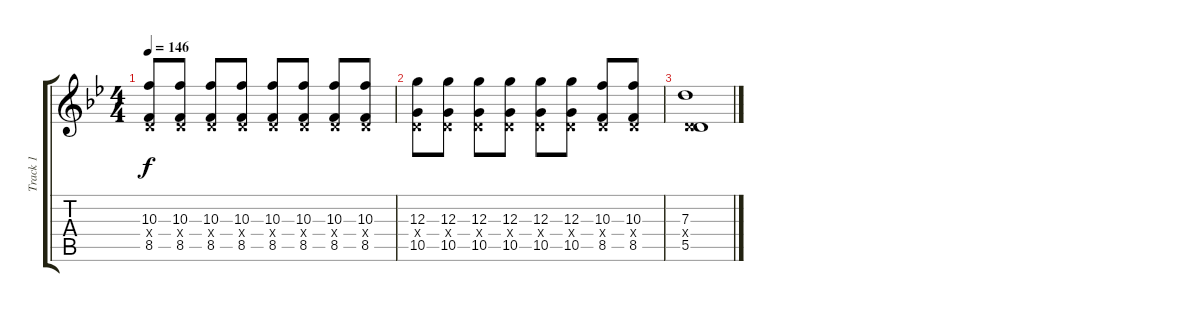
\track ("Track 1" "Track 1") {instrument distortionguitar}
\staff {score tabs}
\tuning (E4 B3 G3 D3 A2 D2) {hide}
\ts (4 4)
\tempo 146
\clef g2
\ks bb
(10.3 0.4{x} 8.5).8{dy f} (10.3 0.4{x} 8.5).8 (10.3 0.4{x} 8.5).8 (10.3 0.4{x} 8.5).8 (10.3 0.4{x} 8.5).8 (10.3 0.4{x} 8.5).8 (10.3 0.4{x} 8.5).8 (10.3 0.4{x} 8.5).8 |
(12.3 0.4{x} 10.5).8 (12.3 0.4{x} 10.5).8 (12.3 0.4{x} 10.5).8 (12.3 0.4{x} 10.5).8 (12.3 0.4{x} 10.5).8 (12.3 0.4{x} 10.5).8 (10.3 0.4{x} 8.5).8 (10.3 0.4{x} 8.5).8 |
(7.3 0.4{x} 5.5).1
